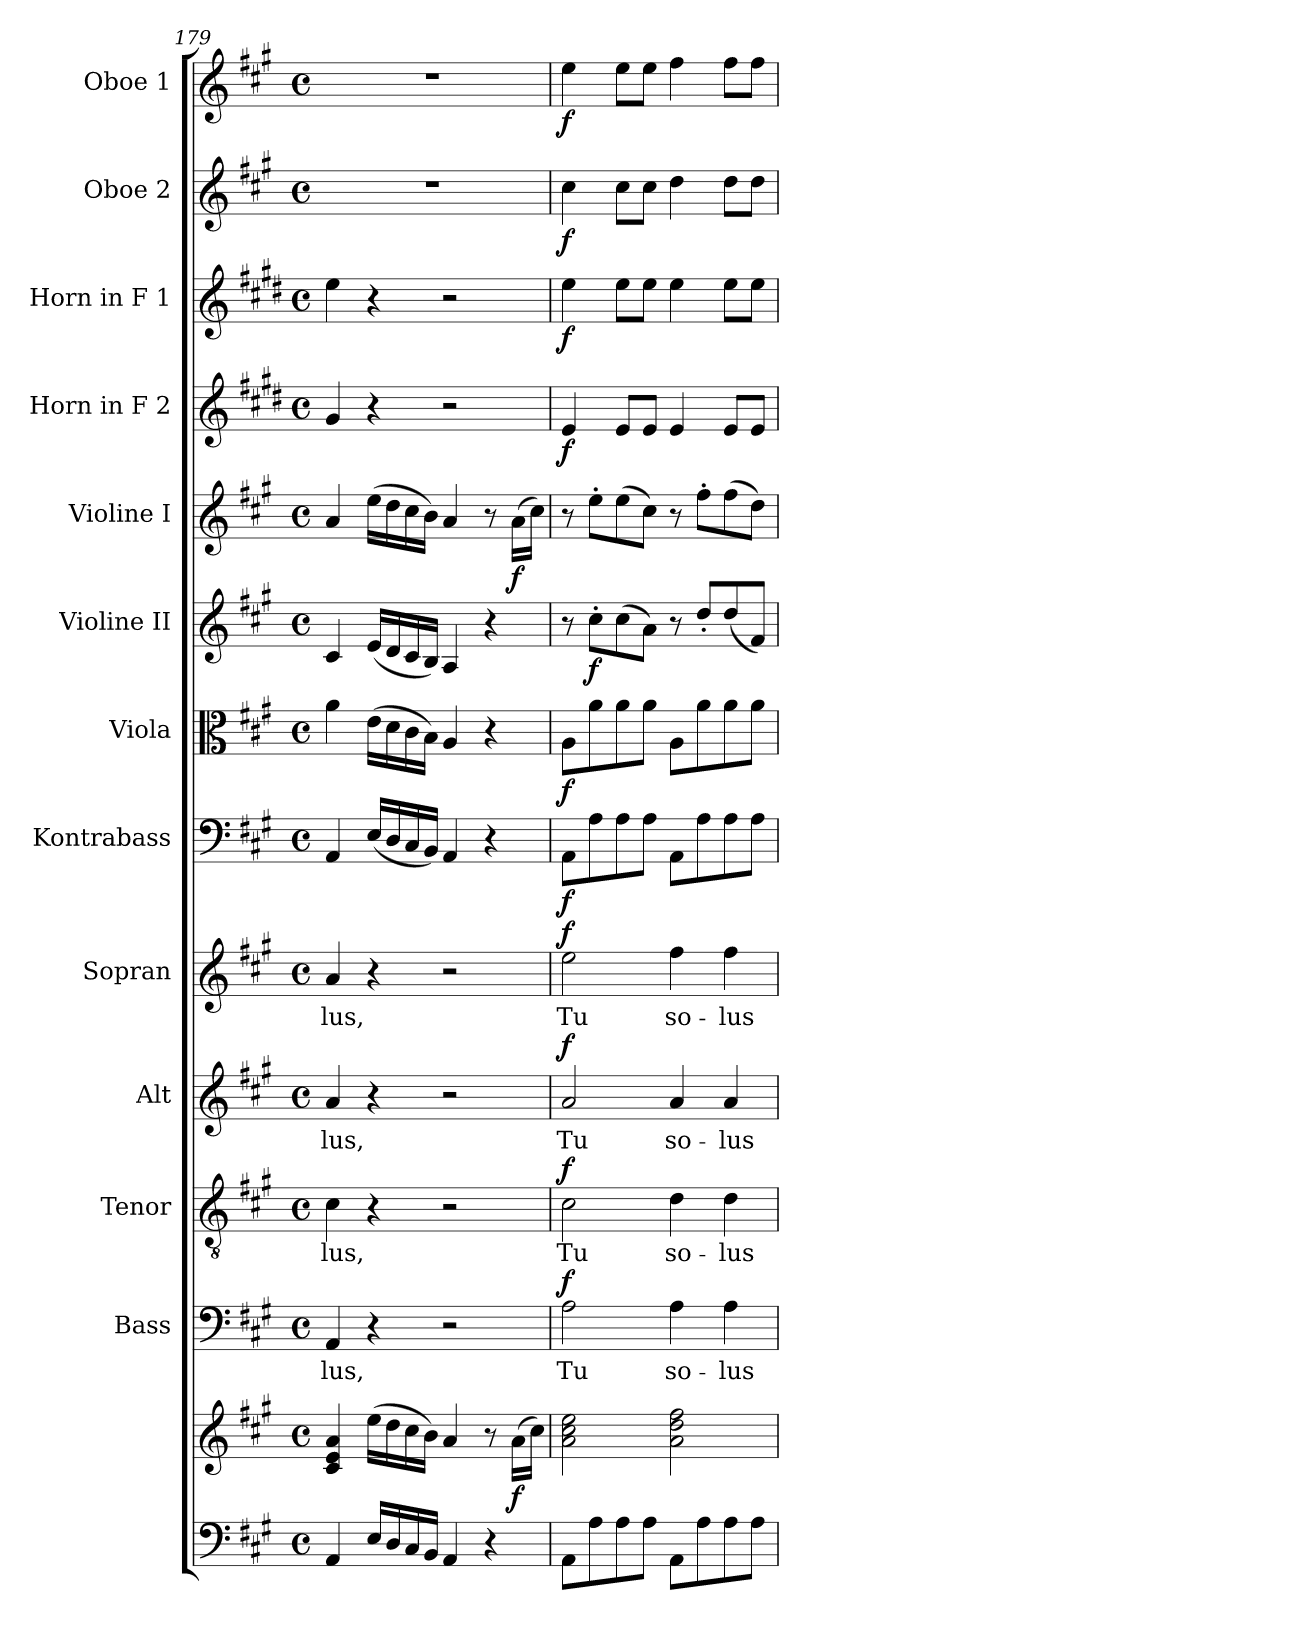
**kern	**kern	**dynam	**kern	**text	**dynam	**kern	**text	**dynam	**kern	**text	**dynam	**kern	**text	**dynam	**kern	**dynam	**kern	**dynam	**kern	**dynam	**kern	**dynam	**kern	**dynam	**kern	**dynam	**kern	**dynam	**kern	**dynam
*part13	*part13	*part13	*part12	*part12	*part12	*part11	*part11	*part11	*part10	*part10	*part10	*part9	*part9	*part9	*part8	*part8	*part7	*part7	*part6	*part6	*part5	*part5	*part4	*part4	*part3	*part3	*part2	*part2	*part1	*part1
*staff14	*staff13	*staff13/14	*staff12	*staff12	*staff12	*staff11	*staff11	*staff11	*staff10	*staff10	*staff10	*staff9	*staff9	*staff9	*staff8	*staff8	*staff7	*staff7	*staff6	*staff6	*staff5	*staff5	*staff4	*staff4	*staff3	*staff3	*staff2	*staff2	*staff1	*staff1
*	*	*	*I"Bass	*	*	*I"Tenor	*	*	*I"Alt	*	*	*I"Sopran	*	*	*I"Kontrabass	*	*I"Viola	*	*I"Violine II	*	*I"Violine I	*	*I"Horn in F 2	*	*I"Horn in F 1	*	*I"Oboe 2	*	*I"Oboe 1	*
*	*	*	*I'B.	*	*	*I'T.	*	*	*I'A.	*	*	*I'S.	*	*	*I'Kb.	*	*I'Vla.	*	*I'Vl. II	*	*I'Vl. I	*	*	*	*	*	*I'Ob.. 2	*	*I'Ob. 1	*
*clefF4	*clefG2	*	*clefF4	*	*	*clefGv2	*	*	*clefG2	*	*	*clefG2	*	*	*clefF4	*	*clefC3	*	*clefG2	*	*clefG2	*	*clefG2	*	*clefG2	*	*clefG2	*	*clefG2	*
*	*	*	*	*	*	*	*	*	*	*	*	*	*	*	*ITrd7c12	*	*	*	*	*	*	*	*ITrd4c7	*	*ITrd4c7	*	*	*	*	*
*k[f#c#g#]	*k[f#c#g#]	*	*k[f#c#g#]	*	*	*k[f#c#g#]	*	*	*k[f#c#g#]	*	*	*k[f#c#g#]	*	*	*k[f#c#g#]	*	*k[f#c#g#]	*	*k[f#c#g#]	*	*k[f#c#g#]	*	*k[f#c#g#]	*	*k[f#c#g#]	*	*k[f#c#g#]	*	*k[f#c#g#]	*
*A:	*A:	*	*A:	*	*	*A:	*	*	*A:	*	*	*A:	*	*	*A:	*	*A:	*	*A:	*	*A:	*	*A:	*	*A:	*	*A:	*	*A:	*
*M4/4	*M4/4	*	*M4/4	*	*	*M4/4	*	*	*M4/4	*	*	*M4/4	*	*	*M4/4	*	*M4/4	*	*M4/4	*	*M4/4	*	*M4/4	*	*M4/4	*	*M4/4	*	*M4/4	*
*met(c)	*met(c)	*	*met(c)	*	*	*met(c)	*	*	*met(c)	*	*	*met(c)	*	*	*met(c)	*	*met(c)	*	*met(c)	*	*met(c)	*	*met(c)	*	*met(c)	*	*met(c)	*	*met(c)	*
=179	=179	=179	=179	=179	=179	=179	=179	=179	=179	=179	=179	=179	=179	=179	=179	=179	=179	=179	=179	=179	=179	=179	=179	=179	=179	=179	=179	=179	=179	=179
!	!	!	!	!LO:LY:b	!	!	!LO:LY:b	!	!	!LO:LY:b	!	!	!LO:LY:b	!	!	!	!	!	!	!	!	!	!	!	!	!	!	!	!	!
4AA/	4c#/ 4e/ 4a/	.	4AA/	-lus,	.	4c#\	-lus,	.	4a/	-lus,	.	4a/	-lus,	.	4AAA/	.	4a\	.	4c#/	.	4a/	.	4c#/	.	4a\	.	1r	.	1r	.
16E/LL	(>16ee\LL	.	4r	.	.	4r	.	.	4r	.	.	4r	.	.	(<16EE/LL	.	(>16e\LL	.	(<16e/LL	.	(>16ee\LL	.	4r	.	4r	.	.	.	.	.
16D/	16dd\	.	.	.	.	.	.	.	.	.	.	.	.	.	16DD/	.	16d\	.	16d/	.	16dd\	.	.	.	.	.	.	.	.	.
16C#/	16cc#\	.	.	.	.	.	.	.	.	.	.	.	.	.	16CC#/	.	16c#\	.	16c#/	.	16cc#\	.	.	.	.	.	.	.	.	.
16BB/JJ	16b\JJ)	.	.	.	.	.	.	.	.	.	.	.	.	.	16BBB/JJ)	.	16B\JJ)	.	16B/JJ)	.	16b\JJ)	.	.	.	.	.	.	.	.	.
4AA/	4a/	.	2r	.	.	2r	.	.	2r	.	.	2r	.	.	4AAA/	.	4A/	.	4A/	.	4a/	.	2r	.	2r	.	.	.	.	.
4r	8r	.	.	.	.	.	.	.	.	.	.	.	.	.	4r	.	4r	.	4r	.	8r	.	.	.	.	.	.	.	.	.
!	!	!LO:DY:b	!	!	!	!	!	!	!	!	!	!	!	!	!	!	!	!	!	!	!	!LO:DY:b	!	!	!	!	!	!	!	!
.	(>16a\LL	f	.	.	.	.	.	.	.	.	.	.	.	.	.	.	.	.	.	.	(>16a\LL	f	.	.	.	.	.	.	.	.
.	16cc#\JJ)	.	.	.	.	.	.	.	.	.	.	.	.	.	.	.	.	.	.	.	16cc#\JJ)	.	.	.	.	.	.	.	.	.
=180	=180	=180	=180	=180	=180	=180	=180	=180	=180	=180	=180	=180	=180	=180	=180	=180	=180	=180	=180	=180	=180	=180	=180	=180	=180	=180	=180	=180	=180	=180
!	!	!	!	!LO:LY:b	!LO:DY:a	!	!LO:LY:b	!LO:DY:a	!	!LO:LY:b	!LO:DY:a	!	!LO:LY:b	!LO:DY:a	!	!LO:DY:b	!	!LO:DY:b	!	!	!	!	!	!LO:DY:b	!	!LO:DY:b	!	!LO:DY:b	!	!LO:DY:b
8AA\L	2a\ 2cc#\ 2ee\	.	2A\	Tu	f	2c#\	Tu	f	2a/	Tu	f	2ee\	Tu	f	8AAA\L	f	8A\L	f	8r	.	8r	.	4A/	f	4a\	f	4cc#\	f	4ee\	f
!	!	!	!	!	!	!	!	!	!	!	!	!	!	!	!	!	!	!	!	!LO:DY:b	!	!	!	!	!	!	!	!	!	!
8A\	.	.	.	.	.	.	.	.	.	.	.	.	.	.	8AA\	.	8a\	.	8cc#'>\L	f	8ee'>\L	.	.	.	.	.	.	.	.	.
8A\	.	.	.	.	.	.	.	.	.	.	.	.	.	.	8AA\	.	8a\	.	(>8cc#\	.	(>8ee\	.	8A/L	.	8a\L	.	8cc#\L	.	8ee\L	.
8A\J	.	.	.	.	.	.	.	.	.	.	.	.	.	.	8AA\J	.	8a\J	.	8a\J)	.	8cc#\J)	.	8A/J	.	8a\J	.	8cc#\J	.	8ee\J	.
!	!	!	!	!LO:LY:b	!	!	!LO:LY:b	!	!	!LO:LY:b	!	!	!LO:LY:b	!	!	!	!	!	!	!	!	!	!	!	!	!	!	!	!	!
8AA\L	2a\ 2dd\ 2ff#\	.	4A\	so-	.	4d\	so-	.	4a/	so-	.	4ff#\	so-	.	8AAA\L	.	8A\L	.	8r	.	8r	.	4A/	.	4a\	.	4dd\	.	4ff#\	.
8A\	.	.	.	.	.	.	.	.	.	.	.	.	.	.	8AA\	.	8a\	.	8dd'</L	.	8ff#'>\L	.	.	.	.	.	.	.	.	.
!	!	!	!	!LO:LY:b	!	!	!LO:LY:b	!	!	!LO:LY:b	!	!	!LO:LY:b	!	!	!	!	!	!	!	!	!	!	!	!	!	!	!	!	!
8A\	.	.	4A\	-lus	.	4d\	-lus	.	4a/	-lus	.	4ff#\	-lus	.	8AA\	.	8a\	.	(<8dd/	.	(>8ff#\	.	8A/L	.	8a\L	.	8dd\L	.	8ff#\L	.
8A\J	.	.	.	.	.	.	.	.	.	.	.	.	.	.	8AA\J	.	8a\J	.	8f#/J)	.	8dd\J)	.	8A/J	.	8a\J	.	8dd\J	.	8ff#\J	.
=	=	=	=	=	=	=	=	=	=	=	=	=	=	=	=	=	=	=	=	=	=	=	=	=	=	=	=	=	=	=
*-	*-	*-	*-	*-	*-	*-	*-	*-	*-	*-	*-	*-	*-	*-	*-	*-	*-	*-	*-	*-	*-	*-	*-	*-	*-	*-	*-	*-	*-	*-
